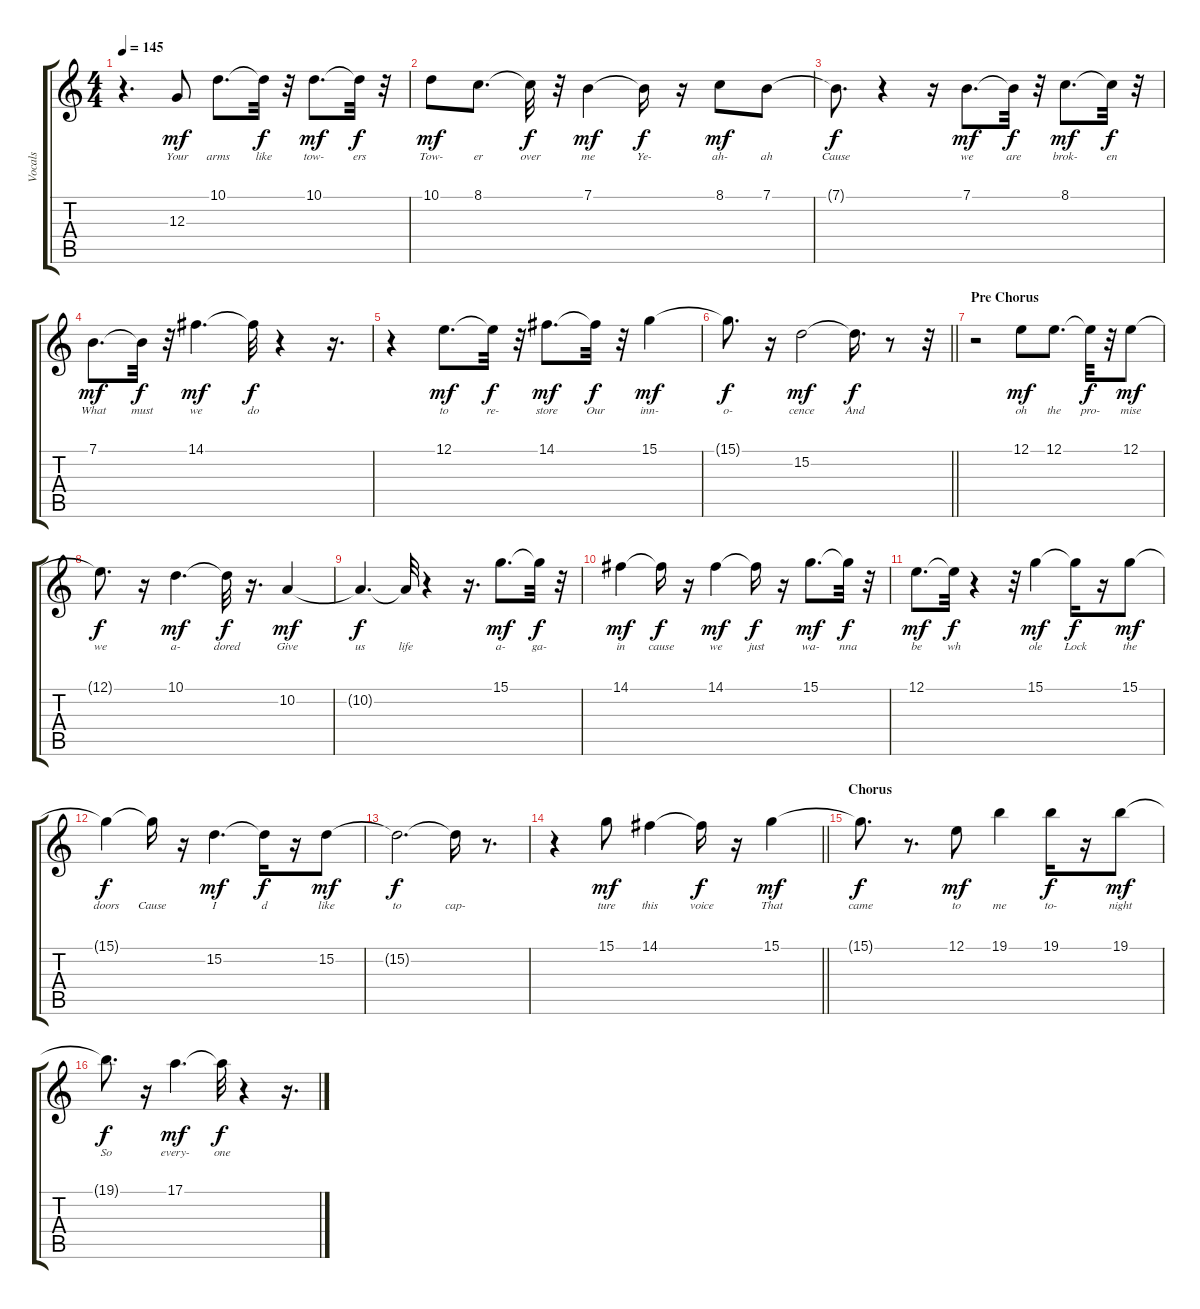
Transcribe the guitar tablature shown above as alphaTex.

\track ("Vocals" "Vocals") {instrument clarinet}
\staff {score tabs}
\tuning (E4 B3 G3 D3 A2 E2) {hide}
\ts (4 4)
\tempo 145
\clef g2
\ks c
r.4{d dy f} 12.3.8{lyrics (0 "Your") lyrics (1 "") lyrics (2 "") lyrics (3 "") lyrics (4 "") dy mf} 10.1.8{d lyrics (0 "arms") lyrics (1 "") lyrics (2 "") lyrics (3 "") lyrics (4 "")} 10.1{t}.32{lyrics (0 "like") lyrics (1 "") lyrics (2 "") lyrics (3 "") lyrics (4 "") dy f} r.32 10.1.8{d lyrics (0 "tow-") lyrics (1 "") lyrics (2 "") lyrics (3 "") lyrics (4 "") dy mf} 10.1{t}.32{lyrics (0 "ers") lyrics (1 "") lyrics (2 "") lyrics (3 "") lyrics (4 "") dy f} r.32 |
10.1.8{lyrics (0 "Tow-") lyrics (1 "") lyrics (2 "") lyrics (3 "") lyrics (4 "") dy mf} 8.1.8{d lyrics (0 "er") lyrics (1 "") lyrics (2 "") lyrics (3 "") lyrics (4 "")} 8.1{t}.32{lyrics (0 "over") lyrics (1 "") lyrics (2 "") lyrics (3 "") lyrics (4 "") dy f} r.32 7.1.4{lyrics (0 "me") lyrics (1 "") lyrics (2 "") lyrics (3 "") lyrics (4 "") dy mf} 7.1{t}.16{lyrics (0 "Ye-") lyrics (1 "") lyrics (2 "") lyrics (3 "") lyrics (4 "") dy f} r.16 8.1.8{lyrics (0 "ah-") lyrics (1 "") lyrics (2 "") lyrics (3 "") lyrics (4 "") dy mf} 7.1.8{lyrics (0 "ah") lyrics (1 "") lyrics (2 "") lyrics (3 "") lyrics (4 "")} |
7.1{t}.8{d lyrics (0 "Cause") lyrics (1 "") lyrics (2 "") lyrics (3 "") lyrics (4 "") dy f} r.4 r.16 7.1.8{d lyrics (0 "we") lyrics (1 "") lyrics (2 "") lyrics (3 "") lyrics (4 "") dy mf} 7.1{t}.32{lyrics (0 "are") lyrics (1 "") lyrics (2 "") lyrics (3 "") lyrics (4 "") dy f} r.32 8.1.8{d lyrics (0 "brok-") lyrics (1 "") lyrics (2 "") lyrics (3 "") lyrics (4 "") dy mf} 8.1{t}.32{lyrics (0 "en") lyrics (1 "") lyrics (2 "") lyrics (3 "") lyrics (4 "") dy f} r.32 |
7.1.8{d lyrics (0 "What") lyrics (1 "") lyrics (2 "") lyrics (3 "") lyrics (4 "") dy mf} 7.1{t}.32{lyrics (0 "must") lyrics (1 "") lyrics (2 "") lyrics (3 "") lyrics (4 "") dy f} r.32 14.1.4{d lyrics (0 "we") lyrics (1 "") lyrics (2 "") lyrics (3 "") lyrics (4 "") dy mf} 14.1{t}.32{lyrics (0 "do") lyrics (1 "") lyrics (2 "") lyrics (3 "") lyrics (4 "") dy f} r.4 r.16{d} |
r.4 12.1.8{d lyrics (0 "to") lyrics (1 "") lyrics (2 "") lyrics (3 "") lyrics (4 "") dy mf} 12.1{t}.32{lyrics (0 "re-") lyrics (1 "") lyrics (2 "") lyrics (3 "") lyrics (4 "") dy f} r.32 14.1.8{d lyrics (0 "store") lyrics (1 "") lyrics (2 "") lyrics (3 "") lyrics (4 "") dy mf} 14.1{t}.32{lyrics (0 "Our") lyrics (1 "") lyrics (2 "") lyrics (3 "") lyrics (4 "") dy f} r.32 15.1.4{lyrics (0 "inn-") lyrics (1 "") lyrics (2 "") lyrics (3 "") lyrics (4 "") dy mf} |
\barLineRight lightlight
15.1{t}.8{d lyrics (0 "o-") lyrics (1 "") lyrics (2 "") lyrics (3 "") lyrics (4 "") dy f} r.16 15.2.2{lyrics (0 "cence") lyrics (1 "") lyrics (2 "") lyrics (3 "") lyrics (4 "") dy mf} 15.2{t}.16{d lyrics (0 "And") lyrics (1 "") lyrics (2 "") lyrics (3 "") lyrics (4 "") dy f} r.8 r.32 |
\section ("" "Pre Chorus")
r.2 12.1.8{lyrics (0 "oh") lyrics (1 "") lyrics (2 "") lyrics (3 "") lyrics (4 "") dy mf} 12.1.8{d lyrics (0 "the") lyrics (1 "") lyrics (2 "") lyrics (3 "") lyrics (4 "")} 12.1{t}.32{lyrics (0 "pro-") lyrics (1 "") lyrics (2 "") lyrics (3 "") lyrics (4 "") dy f} r.32 12.1.8{lyrics (0 "mise") lyrics (1 "") lyrics (2 "") lyrics (3 "") lyrics (4 "") dy mf} |
12.1{t}.8{d lyrics (0 "we") lyrics (1 "") lyrics (2 "") lyrics (3 "") lyrics (4 "") dy f} r.16 10.1.4{d lyrics (0 "a-") lyrics (1 "") lyrics (2 "") lyrics (3 "") lyrics (4 "") dy mf} 10.1{t}.32{lyrics (0 "dored") lyrics (1 "") lyrics (2 "") lyrics (3 "") lyrics (4 "") dy f} r.16{d} 10.2.4{lyrics (0 "Give") lyrics (1 "") lyrics (2 "") lyrics (3 "") lyrics (4 "") dy mf} |
10.2{t}.4{d lyrics (0 "us") lyrics (1 "") lyrics (2 "") lyrics (3 "") lyrics (4 "") dy f} 10.2{t}.32{lyrics (0 "life") lyrics (1 "") lyrics (2 "") lyrics (3 "") lyrics (4 "")} r.4 r.16{d} 15.1.8{d lyrics (0 "a-") lyrics (1 "") lyrics (2 "") lyrics (3 "") lyrics (4 "") dy mf} 15.1{t}.32{lyrics (0 "ga-") lyrics (1 "") lyrics (2 "") lyrics (3 "") lyrics (4 "") dy f} r.32 |
14.1.4{lyrics (0 "in") lyrics (1 "") lyrics (2 "") lyrics (3 "") lyrics (4 "") dy mf} 14.1{t}.16{lyrics (0 "cause") lyrics (1 "") lyrics (2 "") lyrics (3 "") lyrics (4 "") dy f} r.16 14.1.4{lyrics (0 "we") lyrics (1 "") lyrics (2 "") lyrics (3 "") lyrics (4 "") dy mf} 14.1{t}.16{lyrics (0 "just") lyrics (1 "") lyrics (2 "") lyrics (3 "") lyrics (4 "") dy f} r.16 15.1.8{d lyrics (0 "wa-") lyrics (1 "") lyrics (2 "") lyrics (3 "") lyrics (4 "") dy mf} 15.1{t}.32{lyrics (0 "nna") lyrics (1 "") lyrics (2 "") lyrics (3 "") lyrics (4 "") dy f} r.32 |
12.1.8{d lyrics (0 "be") lyrics (1 "") lyrics (2 "") lyrics (3 "") lyrics (4 "") dy mf} 12.1{t}.32{lyrics (0 "wh") lyrics (1 "") lyrics (2 "") lyrics (3 "") lyrics (4 "") dy f} r.4 r.32 15.1.4{lyrics (0 "ole") lyrics (1 "") lyrics (2 "") lyrics (3 "") lyrics (4 "") dy mf} 15.1{t}.16{lyrics (0 "Lock") lyrics (1 "") lyrics (2 "") lyrics (3 "") lyrics (4 "") dy f} r.16 15.1.8{lyrics (0 "the") lyrics (1 "") lyrics (2 "") lyrics (3 "") lyrics (4 "") dy mf} |
15.1{t}.4{lyrics (0 "doors") lyrics (1 "") lyrics (2 "") lyrics (3 "") lyrics (4 "") dy f} 15.1{t}.16{lyrics (0 "Cause") lyrics (1 "") lyrics (2 "") lyrics (3 "") lyrics (4 "")} r.16 15.2.4{d lyrics (0 "I") lyrics (1 "") lyrics (2 "") lyrics (3 "") lyrics (4 "") dy mf} 15.2{t}.16{lyrics (0 "d") lyrics (1 "") lyrics (2 "") lyrics (3 "") lyrics (4 "") dy f} r.16 15.2.8{lyrics (0 "like") lyrics (1 "") lyrics (2 "") lyrics (3 "") lyrics (4 "") dy mf} |
15.2{t}.2{d lyrics (0 "to") lyrics (1 "") lyrics (2 "") lyrics (3 "") lyrics (4 "") dy f} 15.2{t}.16{lyrics (0 "cap-") lyrics (1 "") lyrics (2 "") lyrics (3 "") lyrics (4 "")} r.8{d} |
\barLineRight lightlight
r.4 15.1.8{lyrics (0 "ture") lyrics (1 "") lyrics (2 "") lyrics (3 "") lyrics (4 "") dy mf} 14.1.4{lyrics (0 "this") lyrics (1 "") lyrics (2 "") lyrics (3 "") lyrics (4 "")} 14.1{t}.16{lyrics (0 "voice") lyrics (1 "") lyrics (2 "") lyrics (3 "") lyrics (4 "") dy f} r.16 15.1.4{lyrics (0 "That") lyrics (1 "") lyrics (2 "") lyrics (3 "") lyrics (4 "") dy mf} |
\section ("" "Chorus")
15.1{t}.8{d lyrics (0 "came") lyrics (1 "") lyrics (2 "") lyrics (3 "") lyrics (4 "") dy f} r.8{d} 12.1.8{lyrics (0 "to") lyrics (1 "") lyrics (2 "") lyrics (3 "") lyrics (4 "") dy mf} 19.1.4{lyrics (0 "me") lyrics (1 "") lyrics (2 "") lyrics (3 "") lyrics (4 "")} 19.1.16{lyrics (0 "to-") lyrics (1 "") lyrics (2 "") lyrics (3 "") lyrics (4 "") dy f} r.16 19.1.8{lyrics (0 "night") lyrics (1 "") lyrics (2 "") lyrics (3 "") lyrics (4 "") dy mf} |
19.1{t}.8{d lyrics (0 "So") lyrics (1 "") lyrics (2 "") lyrics (3 "") lyrics (4 "") dy f} r.16 17.1.4{d lyrics (0 "every-") lyrics (1 "") lyrics (2 "") lyrics (3 "") lyrics (4 "") dy mf} 17.1{t}.32{lyrics (0 "one") lyrics (1 "") lyrics (2 "") lyrics (3 "") lyrics (4 "") dy f} r.4 r.16{d}
